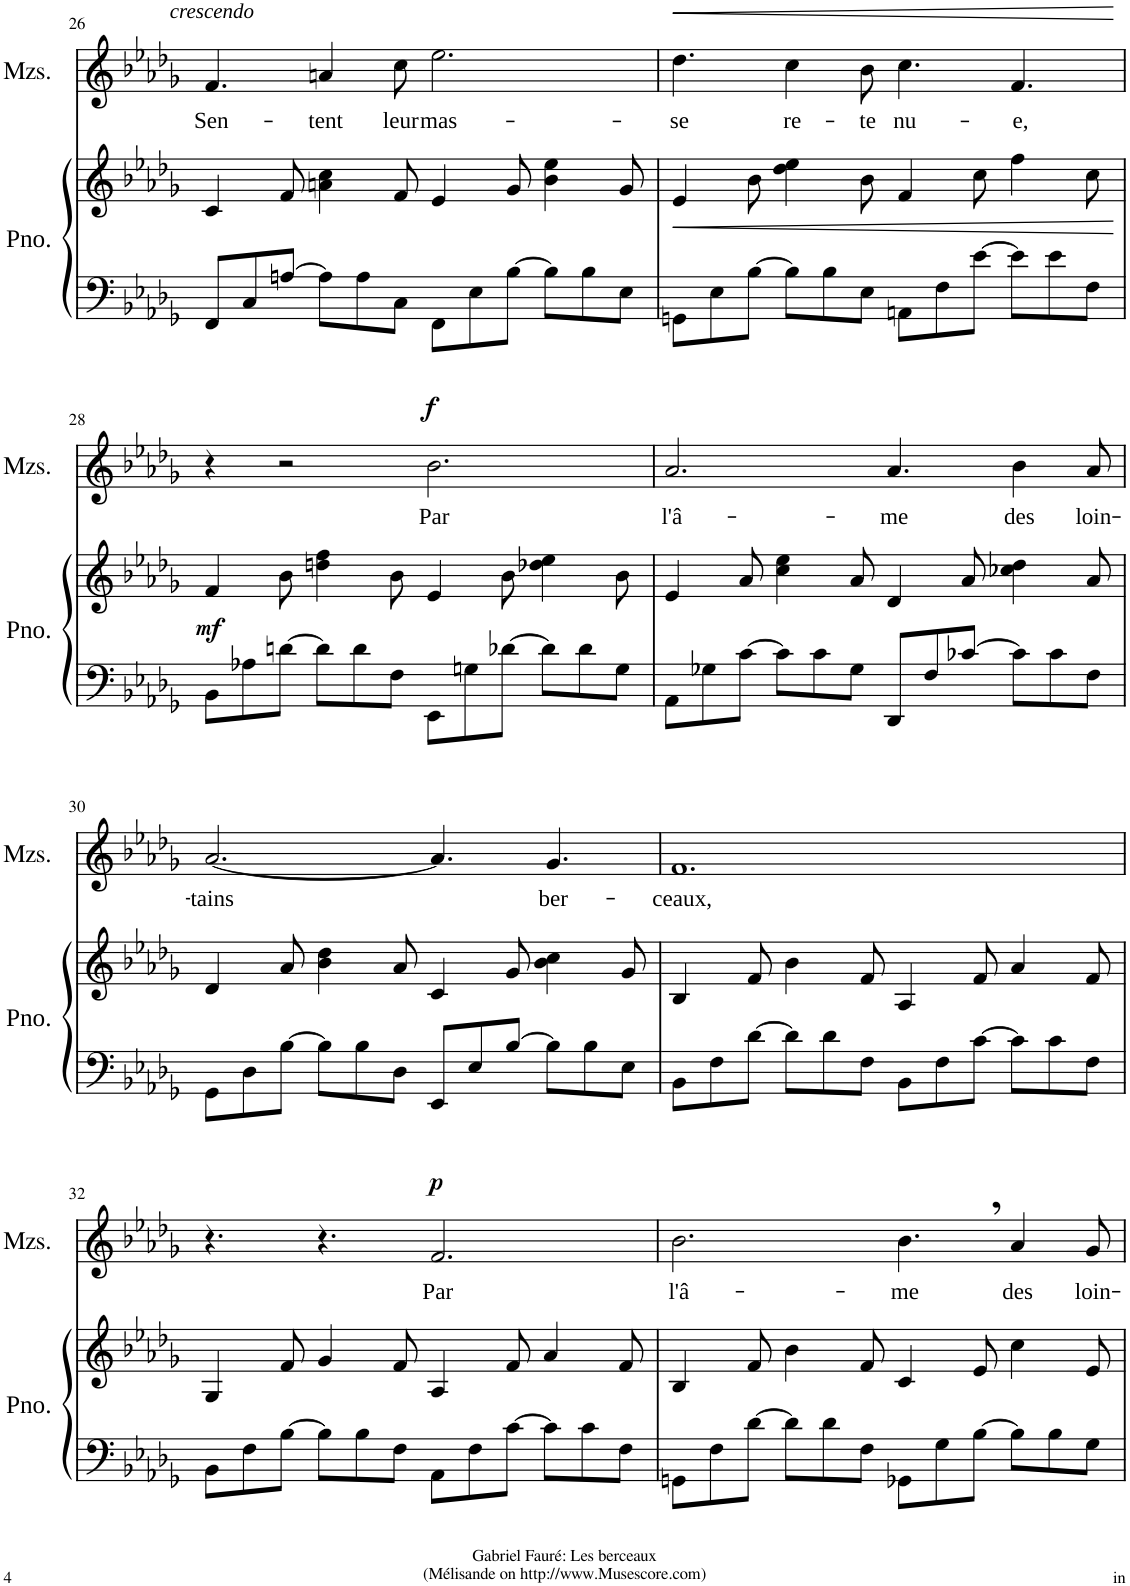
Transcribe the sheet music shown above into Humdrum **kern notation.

**kern	**kern	**dynam	**kern	**text	**dynam
*part2	*part2	*part2	*part1	*part1	*part1
*staff3	*staff2	*staff2/3	*staff1	*staff1	*staff1
*I"Piano	*	*	*I"Mezzo	*	*
*I'Pno.	*	*	*	*	*
!!LO:PB:g=z
*clefF4	*clefG2	*	*clefG2	*	*
*k[b-e-a-d-g-]	*k[b-e-a-d-g-]	*	*k[b-e-a-d-g-]	*	*
*M12/8	*M12/8	*	*M12/8	*	*
=26	=26	=26	=26	=26	=26
!	!	!	!	!LO:LY:b	!LO:DY:a
8FF/L	4c/	.	4.f/	Sen-	other-dynamics
8C/	.	.	.	.	.
[8An/J	8f/	.	.	.	.
!	!	!	!	!LO:LY:b	!
8A\L]	4an\ 4cc\	.	4an/	-tent	.
8A\	.	.	.	.	.
!	!	!	!	!LO:LY:b	!
8C\J	8f/	.	8cc\	leur	.
!	!	!	!	!LO:LY:b	!
8FF\L	4e-/	.	2.ee-\	mas-	.
8E-\	.	.	.	.	.
[8B-\J	8g-/	.	.	.	.
8B-\L]	4b-\ 4ee-\	.	.	.	.
8B-\	.	.	.	.	.
8E-\J	8g-/	.	.	.	.
=27	=27	=27	=27	=27	=27
!	!	!	!	!LO:LY:b	!LO:HP:b
8GGn\L	4e-/	.	4.dd-\	-se	<
8E-\	.	.	.	.	.
[8B-\J	8b-\	.	.	.	.
!	!	!	!	!LO:LY:b	!
8B-\L]	4dd-\ 4ee-\	.	4cc\	re-	.
8B-\	.	.	.	.	.
!	!	!	!	!LO:LY:b	!
8E-\J	8b-\	.	8b-\	-te	.
!	!	!	!	!LO:LY:b	!
8AAn\L	4f/	.	4.cc\	nu-	.
8F\	.	.	.	.	.
[8e-\J	8cc\	.	.	.	.
!	!	!	!	!LO:LY:b	!
8e-\L]	4ff\	.	4.f/	-e,	.
8e-\	.	.	.	.	.
8F\J	8cc\	.	.	.	.
.	.	.	.	.	[
!!LO:LB:g=z
=28	=28	=28	=28	=28	=28
!	!	!LO:DY:a=2	!	!	!
8BB-\L	4f/	mf	4r	.	.
8A-X\	.	.	.	.	.
[8dn\J	8b-\	.	2r	.	.
8d\L]	4ddn\ 4ff\	.	.	.	.
8d\	.	.	.	.	.
8F\J	8b-\	.	.	.	.
!	!	!	!	!LO:LY:b	!LO:DY:a
8EE-\L	4e-/	.	2.b-\	Par	f
8Gn\	.	.	.	.	.
[8d-X\J	8b-\	.	.	.	.
8d-\L]	4dd-X\ 4ee-\	.	.	.	.
8d-\	.	.	.	.	.
8G\J	8b-\	.	.	.	.
=29	=29	=29	=29	=29	=29
!	!	!	!	!LO:LY:b	!
8AA-\L	4e-/	.	2.a-/	l'â-	.
8G-X\	.	.	.	.	.
[8c\J	8a-/	.	.	.	.
8c\L]	4cc\ 4ee-\	.	.	.	.
8c\	.	.	.	.	.
8G-\J	8a-/	.	.	.	.
!	!	!	!	!LO:LY:b	!
8DD-/L	4d-/	.	4.a-/	-me	.
8F/	.	.	.	.	.
[8c-X/J	8a-/	.	.	.	.
!	!	!	!	!LO:LY:b	!
8c-\L]	4cc-X\ 4dd-\	.	4b-\	des	.
8c-\	.	.	.	.	.
!	!	!	!	!LO:LY:b	!
8F\J	8a-/	.	8a-/	loin-	.
!!LO:LB:g=z
=30	=30	=30	=30	=30	=30
!	!	!	!	!LO:LY:b	!
8GG-\L	4d-/	.	[2.a-/	-tains	.
8D-\	.	.	.	.	.
[8B-\J	8a-/	.	.	.	.
8B-\L]	4b-\ 4dd-\	.	.	.	.
8B-\	.	.	.	.	.
8D-\J	8a-/	.	.	.	.
8EE-/L	4c/	.	4.a-/]	.	.
8E-/	.	.	.	.	.
[8B-/J	8g-/	.	.	.	.
!	!	!	!	!LO:LY:b	!
8B-\L]	4b-\ 4cc\	.	4.g-/	ber-	.
8B-\	.	.	.	.	.
8E-\J	8g-/	.	.	.	.
=31	=31	=31	=31	=31	=31
!	!	!	!	!LO:LY:b	!
8BB-\L	4B-/	.	1.f	-ceaux,	.
8F\	.	.	.	.	.
[8d-\J	8f/	.	.	.	.
8d-\L]	4b-\	.	.	.	.
8d-\	.	.	.	.	.
8F\J	8f/	.	.	.	.
8BB-\L	4A-/	.	.	.	.
8F\	.	.	.	.	.
[8c\J	8f/	.	.	.	.
8c\L]	4a-/	.	.	.	.
8c\	.	.	.	.	.
8F\J	8f/	.	.	.	.
!!LO:LB:g=z
=32	=32	=32	=32	=32	=32
8BB-\L	4G-/	.	4.r	.	.
8F\	.	.	.	.	.
[8B-\J	8f/	.	.	.	.
8B-\L]	4g-/	.	4.r	.	.
8B-\	.	.	.	.	.
8F\J	8f/	.	.	.	.
!	!	!	!	!LO:LY:b	!LO:DY:a
8AA-\L	4A-/	.	2.f/	Par	p
8F\	.	.	.	.	.
[8c\J	8f/	.	.	.	.
8c\L]	4a-/	.	.	.	.
8c\	.	.	.	.	.
8F\J	8f/	.	.	.	.
=33	=33	=33	=33	=33	=33
!	!	!	!	!LO:LY:b	!
8GGn\L	4B-/	.	2.b-\	l'â-	.
8F\	.	.	.	.	.
[8d-\J	8f/	.	.	.	.
8d-\L]	4b-\	.	.	.	.
8d-\	.	.	.	.	.
8F\J	8f/	.	.	.	.
!	!	!	!	!LO:LY:b	!
8GG-X\L	4c/	.	4.b-,\	-me	.
8G-\	.	.	.	.	.
[8B-\J	8e-/	.	.	.	.
!	!	!	!	!LO:LY:b	!
8B-\L]	4cc\	.	4a-/	des	.
8B-\	.	.	.	.	.
!	!	!	!	!LO:LY:b	!
8G-\J	8e-/	.	8g-/	loin-	.
=	=	=	=	=	=
*-	*-	*-	*-	*-	*-
